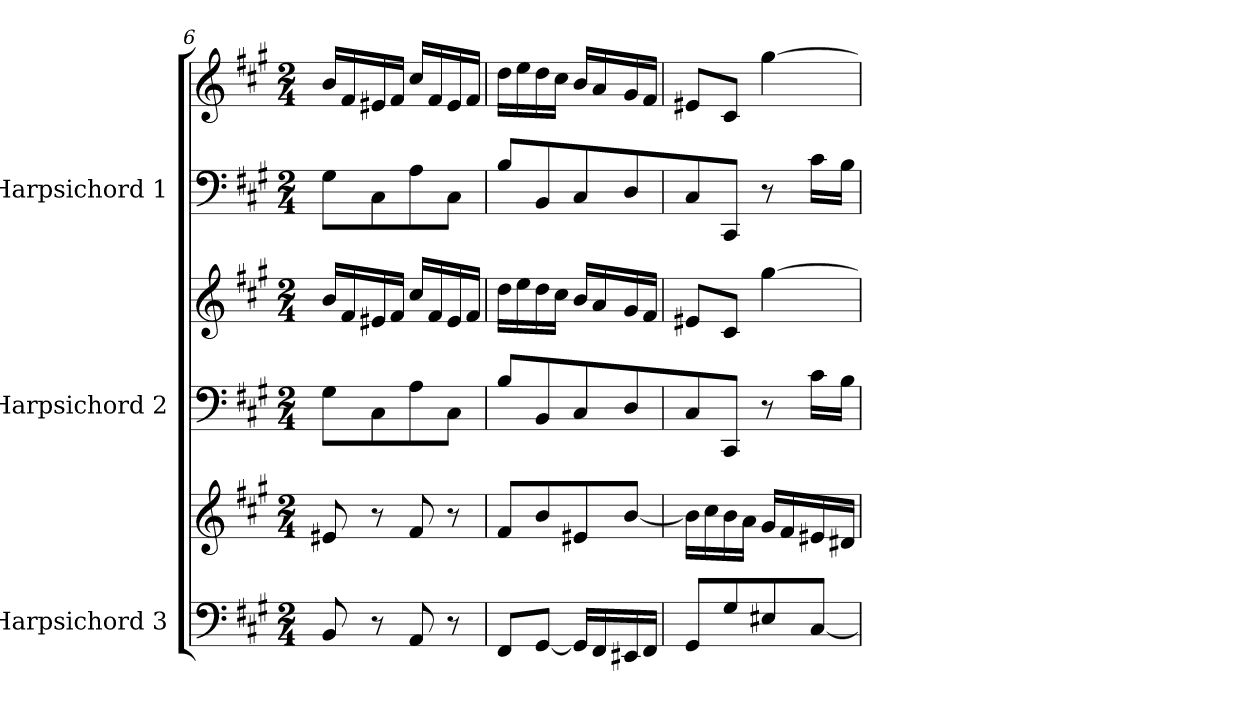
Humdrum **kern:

**kern	**kern	**kern	**kern	**kern	**kern
*part3	*part3	*part2	*part2	*part1	*part1
*staff6	*staff5	*staff4	*staff3	*staff2	*staff1
*I"Harpsichord 3	*	*I"Harpsichord 2	*	*I"Harpsichord 1	*
*I'Hp	*	*I'Hp	*	*I'Hp	*
*clefF4	*clefG2	*clefF4	*clefG2	*clefF4	*clefG2
*k[f#c#g#]	*k[f#c#g#]	*k[f#c#g#]	*k[f#c#g#]	*k[f#c#g#]	*k[f#c#g#]
*M2/4	*M2/4	*M2/4	*M2/4	*M2/4	*M2/4
=6	=6	=6	=6	=6	=6
8BB/	8e#X/	8G#\L	16b/LL	8G#\L	16b/LL
.	.	.	16f#/	.	16f#/
8r	8r	8C#\	16e#X/	8C#\	16e#X/
.	.	.	16f#/JJ	.	16f#/JJ
8AA/	8f#/	8A\	16cc#/LL	8A\	16cc#/LL
.	.	.	16f#/	.	16f#/
8r	8r	8C#\J	16e#/	8C#\J	16e#/
.	.	.	16f#/JJ	.	16f#/JJ
!!LO:LB:g=z
=7	=7	=7	=7	=7	=7
8FF#/L	8f#/L	8B/L	16dd\LL	8B/L	16dd\LL
.	.	.	16ee\	.	16ee\
[8GG#/J	8b/	8BB/	16dd\	8BB/	16dd\
.	.	.	16cc#\JJ	.	16cc#\JJ
16GG#/LL]	8e#X/	8C#/	16b/LL	8C#/	16b/LL
16FF#/	.	.	16a/	.	16a/
16EE#X/	[8b/J	8D/	16g#/	8D/	16g#/
16FF#/JJ	.	.	16f#/JJ	.	16f#/JJ
=8	=8	=8	=8	=8	=8
8GG#/L	16b\LL]	8C#/	8e#X/L	8C#/	8e#X/L
.	16cc#\	.	.	.	.
8G#/	16b\	8CC#/J	8c#/J	8CC#/J	8c#/J
.	16a\JJ	.	.	.	.
8E#X/	16g#/LL	8r	[4gg#\	8r	[4gg#\
.	16f#/	.	.	.	.
[8C#/J	16e#X/	16c#\LL	.	16c#\LL	.
.	16d#X/JJ	16B\JJ	.	16B\JJ	.
=	=	=	=	=	=
*-	*-	*-	*-	*-	*-
